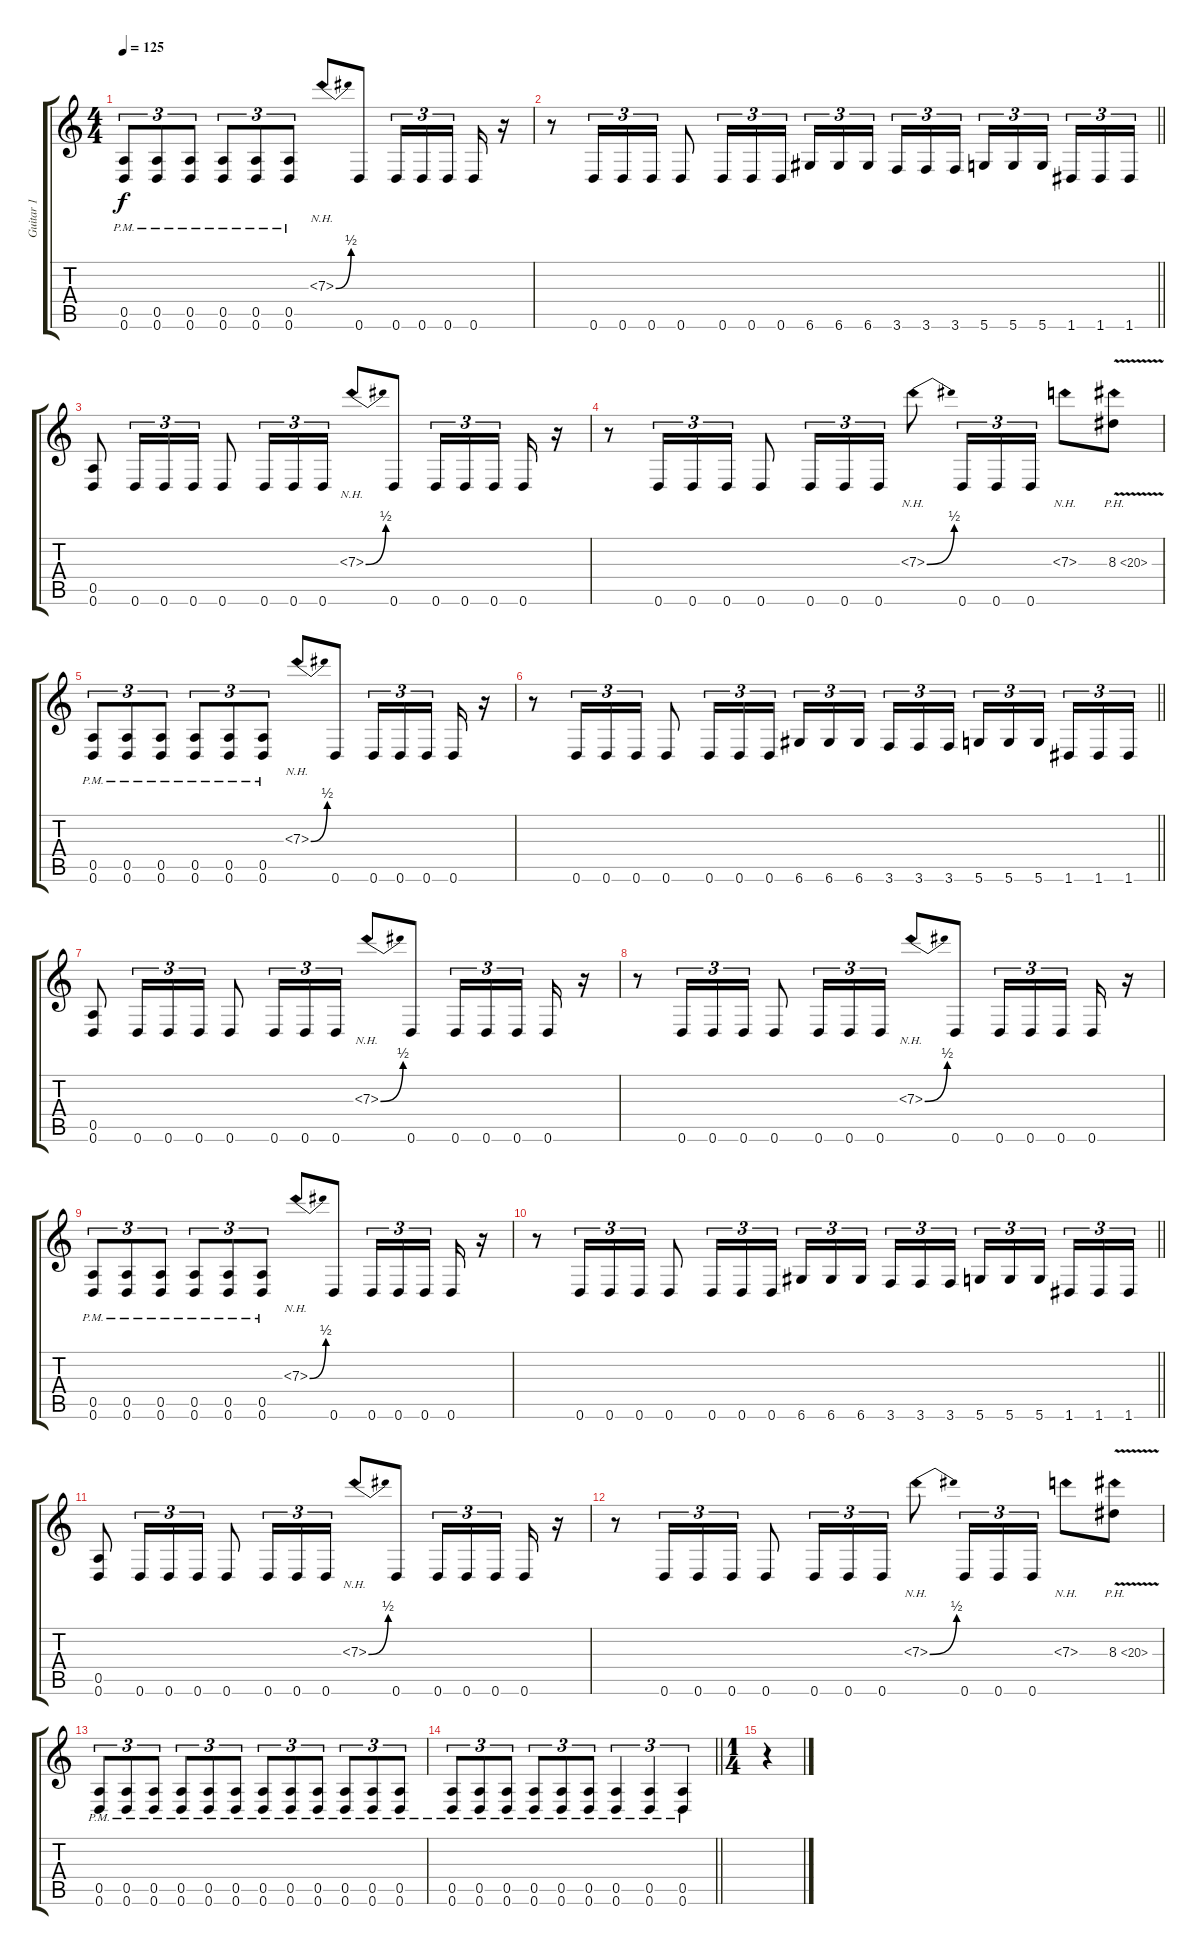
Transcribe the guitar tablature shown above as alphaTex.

\track ("Guitar 1" "Guitar 1") {instrument distortionguitar}
\staff {score tabs}
\tuning (E4 B3 G3 D3 A2 D2) {hide}
\ts (4 4)
\tempo 125
\clef g2
\ks c
(0.5{pm} 0.6{pm}).8{tu (3 2) dy f} (0.5{pm} 0.6{pm}).8{tu (3 2)} (0.5{pm} 0.6{pm}).8{tu (3 2)} (0.5{pm} 0.6{pm}).8{tu (3 2)} (0.5{pm} 0.6{pm}).8{tu (3 2)} (0.5{pm} 0.6{pm}).8{tu (3 2)} 7.3{be (bend 0 0 60 2) nh}.8 0.6.8 0.6.16{tu (3 2)} 0.6.16{tu (3 2)} 0.6.16{tu (3 2) beam splitsecondary} 0.6.16 r.16 |
\barLineRight lightlight
r.8 0.6.16{tu (3 2)} 0.6.16{tu (3 2)} 0.6.16{tu (3 2)} 0.6.8 0.6.16{tu (3 2)} 0.6.16{tu (3 2)} 0.6.16{tu (3 2)} 6.6.16{tu (3 2)} 6.6.16{tu (3 2)} 6.6.16{tu (3 2) beam splitsecondary} 3.6.16{tu (3 2)} 3.6.16{tu (3 2)} 3.6.16{tu (3 2)} 5.6.16{tu (3 2)} 5.6.16{tu (3 2)} 5.6.16{tu (3 2) beam splitsecondary} 1.6.16{tu (3 2)} 1.6.16{tu (3 2)} 1.6.16{tu (3 2)} |
(0.5 0.6).8 0.6.16{tu (3 2)} 0.6.16{tu (3 2)} 0.6.16{tu (3 2)} 0.6.8 0.6.16{tu (3 2)} 0.6.16{tu (3 2)} 0.6.16{tu (3 2)} 7.3{be (bend 0 0 60 2) nh}.8 0.6.8 0.6.16{tu (3 2)} 0.6.16{tu (3 2)} 0.6.16{tu (3 2) beam splitsecondary} 0.6.16 r.16 |
r.8 0.6.16{tu (3 2)} 0.6.16{tu (3 2)} 0.6.16{tu (3 2)} 0.6.8 0.6.16{tu (3 2)} 0.6.16{tu (3 2)} 0.6.16{tu (3 2)} 7.3{be (bend 0 0 60 2) nh}.8 0.6.16{tu (3 2)} 0.6.16{tu (3 2)} 0.6.16{tu (3 2)} 7.3{nh}.8 8.3{ph 12 v}.8 |
(0.5{pm} 0.6{pm}).8{tu (3 2)} (0.5{pm} 0.6{pm}).8{tu (3 2)} (0.5{pm} 0.6{pm}).8{tu (3 2)} (0.5{pm} 0.6{pm}).8{tu (3 2)} (0.5{pm} 0.6{pm}).8{tu (3 2)} (0.5{pm} 0.6{pm}).8{tu (3 2)} 7.3{be (bend 0 0 60 2) nh}.8 0.6.8 0.6.16{tu (3 2)} 0.6.16{tu (3 2)} 0.6.16{tu (3 2) beam splitsecondary} 0.6.16 r.16 |
\barLineRight lightlight
r.8 0.6.16{tu (3 2)} 0.6.16{tu (3 2)} 0.6.16{tu (3 2)} 0.6.8 0.6.16{tu (3 2)} 0.6.16{tu (3 2)} 0.6.16{tu (3 2)} 6.6.16{tu (3 2)} 6.6.16{tu (3 2)} 6.6.16{tu (3 2) beam splitsecondary} 3.6.16{tu (3 2)} 3.6.16{tu (3 2)} 3.6.16{tu (3 2)} 5.6.16{tu (3 2)} 5.6.16{tu (3 2)} 5.6.16{tu (3 2) beam splitsecondary} 1.6.16{tu (3 2)} 1.6.16{tu (3 2)} 1.6.16{tu (3 2)} |
(0.5 0.6).8 0.6.16{tu (3 2)} 0.6.16{tu (3 2)} 0.6.16{tu (3 2)} 0.6.8 0.6.16{tu (3 2)} 0.6.16{tu (3 2)} 0.6.16{tu (3 2)} 7.3{be (bend 0 0 60 2) nh}.8 0.6.8 0.6.16{tu (3 2)} 0.6.16{tu (3 2)} 0.6.16{tu (3 2) beam splitsecondary} 0.6.16 r.16 |
r.8 0.6.16{tu (3 2)} 0.6.16{tu (3 2)} 0.6.16{tu (3 2)} 0.6.8 0.6.16{tu (3 2)} 0.6.16{tu (3 2)} 0.6.16{tu (3 2)} 7.3{be (bend 0 0 60 2) nh}.8 0.6.8 0.6.16{tu (3 2)} 0.6.16{tu (3 2)} 0.6.16{tu (3 2) beam splitsecondary} 0.6.16 r.16 |
(0.5{pm} 0.6{pm}).8{tu (3 2)} (0.5{pm} 0.6{pm}).8{tu (3 2)} (0.5{pm} 0.6{pm}).8{tu (3 2)} (0.5{pm} 0.6{pm}).8{tu (3 2)} (0.5{pm} 0.6{pm}).8{tu (3 2)} (0.5{pm} 0.6{pm}).8{tu (3 2)} 7.3{be (bend 0 0 60 2) nh}.8 0.6.8 0.6.16{tu (3 2)} 0.6.16{tu (3 2)} 0.6.16{tu (3 2) beam splitsecondary} 0.6.16 r.16 |
\barLineRight lightlight
r.8 0.6.16{tu (3 2)} 0.6.16{tu (3 2)} 0.6.16{tu (3 2)} 0.6.8 0.6.16{tu (3 2)} 0.6.16{tu (3 2)} 0.6.16{tu (3 2)} 6.6.16{tu (3 2)} 6.6.16{tu (3 2)} 6.6.16{tu (3 2) beam splitsecondary} 3.6.16{tu (3 2)} 3.6.16{tu (3 2)} 3.6.16{tu (3 2)} 5.6.16{tu (3 2)} 5.6.16{tu (3 2)} 5.6.16{tu (3 2) beam splitsecondary} 1.6.16{tu (3 2)} 1.6.16{tu (3 2)} 1.6.16{tu (3 2)} |
(0.5 0.6).8 0.6.16{tu (3 2)} 0.6.16{tu (3 2)} 0.6.16{tu (3 2)} 0.6.8 0.6.16{tu (3 2)} 0.6.16{tu (3 2)} 0.6.16{tu (3 2)} 7.3{be (bend 0 0 60 2) nh}.8 0.6.8 0.6.16{tu (3 2)} 0.6.16{tu (3 2)} 0.6.16{tu (3 2) beam splitsecondary} 0.6.16 r.16 |
r.8 0.6.16{tu (3 2)} 0.6.16{tu (3 2)} 0.6.16{tu (3 2)} 0.6.8 0.6.16{tu (3 2)} 0.6.16{tu (3 2)} 0.6.16{tu (3 2)} 7.3{be (bend 0 0 60 2) nh}.8 0.6.16{tu (3 2)} 0.6.16{tu (3 2)} 0.6.16{tu (3 2)} 7.3{nh}.8 8.3{ph 12 v}.8 |
(0.5{pm} 0.6{pm}).8{tu (3 2)} (0.5{pm} 0.6{pm}).8{tu (3 2)} (0.5{pm} 0.6{pm}).8{tu (3 2)} (0.5{pm} 0.6{pm}).8{tu (3 2)} (0.5{pm} 0.6{pm}).8{tu (3 2)} (0.5{pm} 0.6{pm}).8{tu (3 2)} (0.5{pm} 0.6{pm}).8{tu (3 2)} (0.5{pm} 0.6{pm}).8{tu (3 2)} (0.5{pm} 0.6{pm}).8{tu (3 2)} (0.5{pm} 0.6{pm}).8{tu (3 2)} (0.5{pm} 0.6{pm}).8{tu (3 2)} (0.5{pm} 0.6{pm}).8{tu (3 2)} |
\barLineRight lightlight
(0.5{pm} 0.6{pm}).8{tu (3 2)} (0.5{pm} 0.6{pm}).8{tu (3 2)} (0.5{pm} 0.6{pm}).8{tu (3 2)} (0.5{pm} 0.6{pm}).8{tu (3 2)} (0.5{pm} 0.6{pm}).8{tu (3 2)} (0.5{pm} 0.6{pm}).8{tu (3 2)} (0.5{pm} 0.6{pm}).4{tu (3 2)} (0.5{pm} 0.6{pm}).4{tu (3 2)} (0.5{pm} 0.6{pm}).4{tu (3 2)} |
\ts (1 4)
r.4
